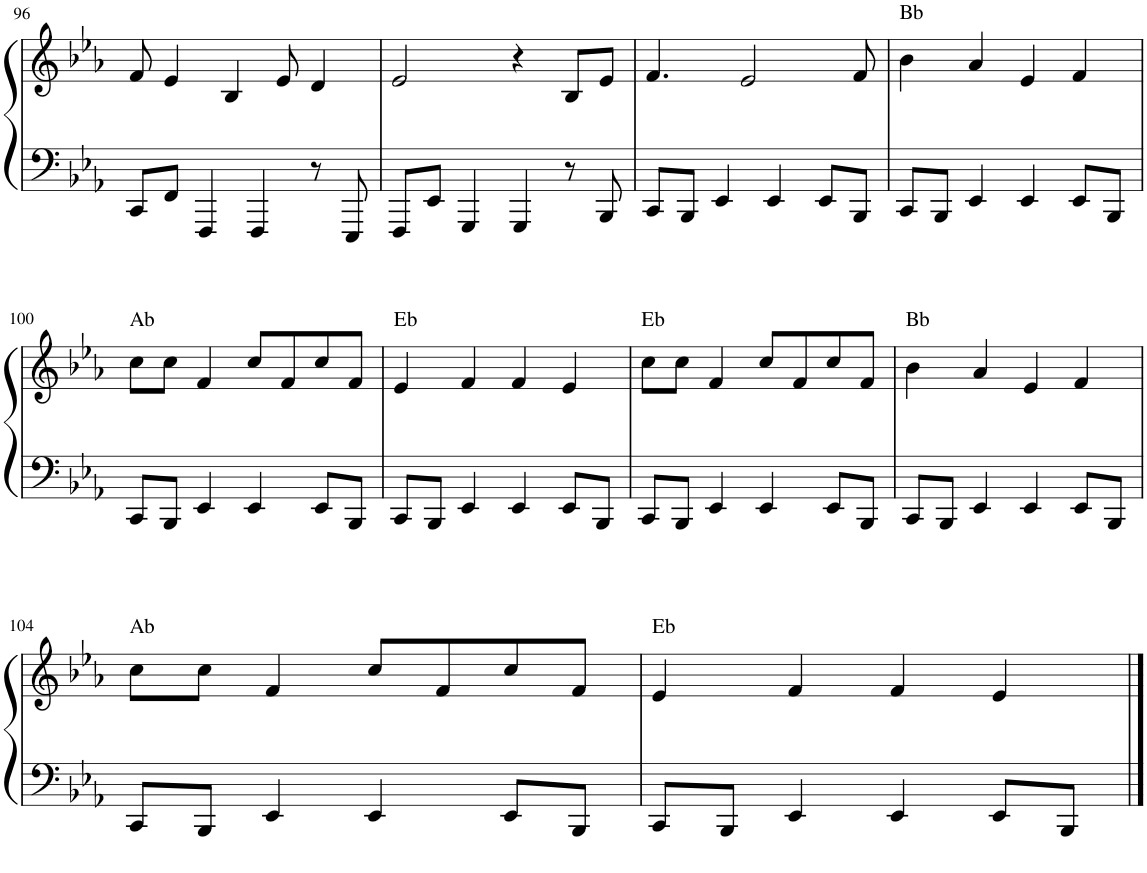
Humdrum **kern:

**kern	**kern
*part1	*part1
*staff2	*staff1
*I"Piano	*
*I'Pno.	*
!!LO:PB:g=z
*clefF4	*clefG2
*k[b-e-a-]	*k[b-e-a-]
*M4/4	*M4/4
=96	=96
8CC/L	8f/
8FF/J	4e-/
4FFF/	.
.	4B-/
4FFF/	.
.	8e-/
8r	4d/
8EEE-/	.
=97	=97
8FFF/L	2e-/
8EE-/J	.
4GGG/	.
4GGG/	4r
8r	8B-/L
8BBB-/	8e-/J
=98	=98
8CC/L	4.f/
8BBB-/J	.
4EE-/	.
.	2e-/
4EE-/	.
8EE-/L	.
8BBB-/J	8f/
=99	=99
!	!LO:TX:a:t=Bb
8CC/L	4b-\
8BBB-/J	.
4EE-/	4a-/
4EE-/	4e-/
8EE-/L	4f/
8BBB-/J	.
!!LO:LB:g=z
=100	=100
!	!LO:TX:a:t=Ab
8CC/L	8cc\L
8BBB-/J	8cc\J
4EE-/	4f/
4EE-/	8cc/L
.	8f/
8EE-/L	8cc/
8BBB-/J	8f/J
=101	=101
!	!LO:TX:a:t=Eb
8CC/L	4e-/
8BBB-/J	.
4EE-/	4f/
4EE-/	4f/
8EE-/L	4e-/
8BBB-/J	.
=102	=102
!	!LO:TX:a:t=Eb
8CC/L	8cc\L
8BBB-/J	8cc\J
4EE-/	4f/
4EE-/	8cc/L
.	8f/
8EE-/L	8cc/
8BBB-/J	8f/J
=103	=103
!	!LO:TX:a:t=Bb
8CC/L	4b-\
8BBB-/J	.
4EE-/	4a-/
4EE-/	4e-/
8EE-/L	4f/
8BBB-/J	.
!!LO:LB:g=z
=104	=104
!	!LO:TX:a:t=Ab
8CC/L	8cc\L
8BBB-/J	8cc\J
4EE-/	4f/
4EE-/	8cc/L
.	8f/
8EE-/L	8cc/
8BBB-/J	8f/J
=105	=105
!	!LO:TX:a:t=Eb
8CC/L	4e-/
8BBB-/J	.
4EE-/	4f/
4EE-/	4f/
8EE-/L	4e-/
8BBB-/J	.
==	==
*-	*-
